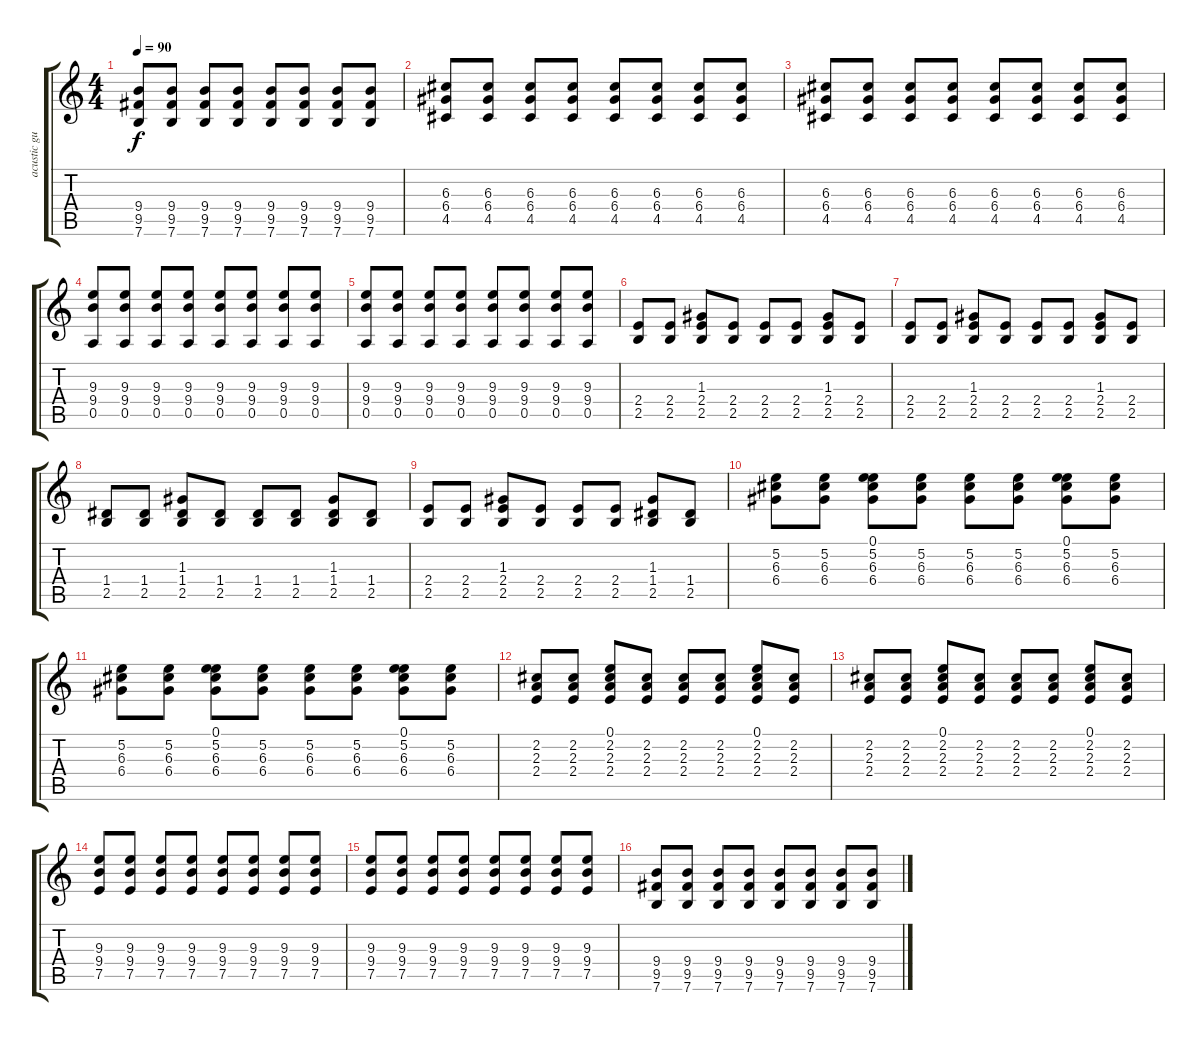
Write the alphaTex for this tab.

\track ("acustic guitar" "acustic gu") {instrument acousticguitarnylon}
\staff {score tabs}
\tuning (E4 B3 G3 D3 A2 E2) {hide}
\ts (4 4)
\tempo 90
\clef g2
\ks c
(9.4 9.5 7.6).8{dy f} (9.4 9.5 7.6).8 (9.4 9.5 7.6).8 (9.4 9.5 7.6).8 (9.4 9.5 7.6).8 (9.4 9.5 7.6).8 (9.4 9.5 7.6).8 (9.4 9.5 7.6).8 |
(6.3 6.4 4.5).8 (6.3 6.4 4.5).8 (6.3 6.4 4.5).8 (6.3 6.4 4.5).8 (6.3 6.4 4.5).8 (6.3 6.4 4.5).8 (6.3 6.4 4.5).8 (6.3 6.4 4.5).8 |
(6.3 6.4 4.5).8 (6.3 6.4 4.5).8 (6.3 6.4 4.5).8 (6.3 6.4 4.5).8 (6.3 6.4 4.5).8 (6.3 6.4 4.5).8 (6.3 6.4 4.5).8 (6.3 6.4 4.5).8 |
(9.3 9.4 0.5).8 (9.3 9.4 0.5).8 (9.3 9.4 0.5).8 (9.3 9.4 0.5).8 (9.3 9.4 0.5).8 (9.3 9.4 0.5).8 (9.3 9.4 0.5).8 (9.3 9.4 0.5).8 |
(9.3 9.4 0.5).8 (9.3 9.4 0.5).8 (9.3 9.4 0.5).8 (9.3 9.4 0.5).8 (9.3 9.4 0.5).8 (9.3 9.4 0.5).8 (9.3 9.4 0.5).8 (9.3 9.4 0.5).8 |
(2.4 2.5).8 (2.4 2.5).8 (1.3 2.4 2.5).8 (2.4 2.5).8 (2.4 2.5).8 (2.4 2.5).8 (1.3 2.4 2.5).8 (2.4 2.5).8 |
(2.4 2.5).8 (2.4 2.5).8 (1.3 2.4 2.5).8 (2.4 2.5).8 (2.4 2.5).8 (2.4 2.5).8 (1.3 2.4 2.5).8 (2.4 2.5).8 |
(1.4 2.5).8 (1.4 2.5).8 (1.3 1.4 2.5).8 (1.4 2.5).8 (1.4 2.5).8 (1.4 2.5).8 (1.3 1.4 2.5).8 (1.4 2.5).8 |
(2.4 2.5).8 (2.4 2.5).8 (1.3 2.4 2.5).8 (2.4 2.5).8 (2.4 2.5).8 (2.4 2.5).8 (1.3 1.4 2.5).8 (1.4 2.5).8 |
(5.2 6.3 6.4).8 (5.2 6.3 6.4).8 (0.1 5.2 6.3 6.4).8 (5.2 6.3 6.4).8 (5.2 6.3 6.4).8 (5.2 6.3 6.4).8 (0.1 5.2 6.3 6.4).8 (5.2 6.3 6.4).8 |
(5.2 6.3 6.4).8 (5.2 6.3 6.4).8 (0.1 5.2 6.3 6.4).8 (5.2 6.3 6.4).8 (5.2 6.3 6.4).8 (5.2 6.3 6.4).8 (0.1 5.2 6.3 6.4).8 (5.2 6.3 6.4).8 |
(2.2 2.3 2.4).8 (2.2 2.3 2.4).8 (0.1 2.2 2.3 2.4).8 (2.2 2.3 2.4).8 (2.2 2.3 2.4).8 (2.2 2.3 2.4).8 (0.1 2.2 2.3 2.4).8 (2.2 2.3 2.4).8 |
(2.2 2.3 2.4).8 (2.2 2.3 2.4).8 (0.1 2.2 2.3 2.4).8 (2.2 2.3 2.4).8 (2.2 2.3 2.4).8 (2.2 2.3 2.4).8 (0.1 2.2 2.3 2.4).8 (2.2 2.3 2.4).8 |
(9.3 9.4 7.5).8 (9.3 9.4 7.5).8 (9.3 9.4 7.5).8 (9.3 9.4 7.5).8 (9.3 9.4 7.5).8 (9.3 9.4 7.5).8 (9.3 9.4 7.5).8 (9.3 9.4 7.5).8 |
(9.3 9.4 7.5).8 (9.3 9.4 7.5).8 (9.3 9.4 7.5).8 (9.3 9.4 7.5).8 (9.3 9.4 7.5).8 (9.3 9.4 7.5).8 (9.3 9.4 7.5).8 (9.3 9.4 7.5).8 |
(9.4 9.5 7.6).8 (9.4 9.5 7.6).8 (9.4 9.5 7.6).8 (9.4 9.5 7.6).8 (9.4 9.5 7.6).8 (9.4 9.5 7.6).8 (9.4 9.5 7.6).8 (9.4 9.5 7.6).8
